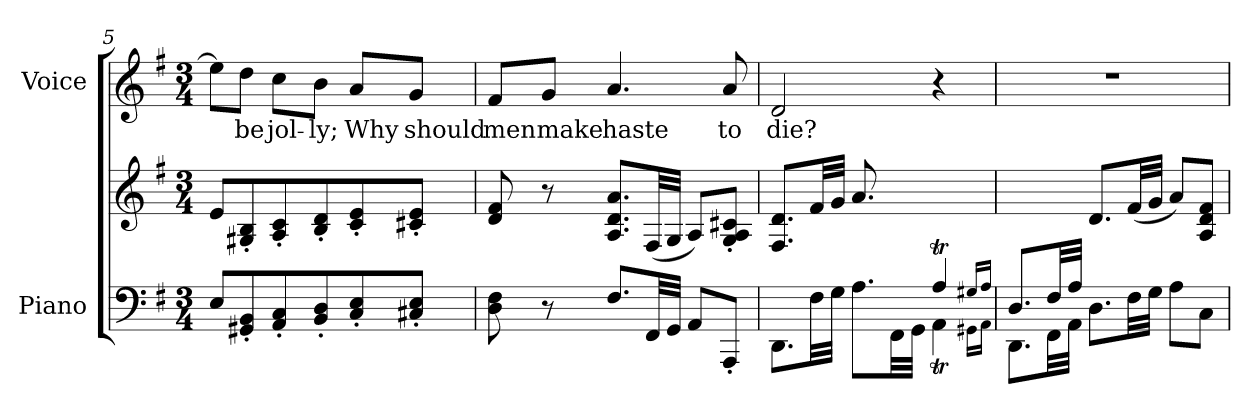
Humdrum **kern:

**kern	**kern	**kern	**text
*part2	*part2	*part1	*part1
*staff3	*staff2	*staff1	*staff1
*I"Piano	*	*I"Voice	*
*I'Pno	*	*	*
*clefF4	*clefG2	*clefG2	*
*k[f#]	*k[f#]	*k[f#]	*
*M3/4	*M3/4	*M3/4	*
=5	=5	=5	=5
8E/L	8e/L	8ee\L]	.
8GG#X/' 8BB/'	8G#X/' 8B/'	8dd\J	be
8AA/' 8C/'	8A/' 8c/'	8cc\L	jol-
8BB/' 8D/'	8B/' 8d/'	8b\J	-ly;
8C/' 8E/'	8c/' 8e/'	8a/L	Why
8C#X/' 8E/'J	8c#X/' 8e/'J	8g/J	should
=6	=6	=6	=6
8D\ 8F#\	8d/ 8f#/	8f#/L	men
8r	8r	8g/J	make
8.F#/L	8.A/ 8.d/ 8.a/L	4.a/	haste
32FF#/LL	(32F#/LL	.	.
32GG/JJJ	32G/JJJ	.	.
8AA/L	8A/L)	.	.
8AAA'/J	8G/' 8A/' 8c#X/'J	8a/	to
=7	=7	=7	=7
*^	*	*	*
4..ryy	8.DD\L	8.F#/ 8.d/L	2d/	die?
.	32F#\LL	32f#/LL	.	.
.	32G\JJJ	32g/JJJ	.	.
.	8.A\L	8.a/L	.	.
32F#/LL	32FF#\LL	4ryy	.	.
32G/JJJ	32GG\JJJ	.	.	.
4AT/	4AAT\	.	4r	.
.	.	16ryy	.	.
16qG#X/LL	16qGG#X\LL	.	.	.
16qA/JJ	16qAA\JJ	.	.	.
=8	=8	=8	=8	=8
8.D/L	8.DD\L	4ryy	2.r	.
(>32F#/LL	32FF#\LL	.	.	.
32A/JJJ	32AA\JJJ	.	.	.
2ryy	8.D\L	8.d/L)	.	.
.	32F#\LL	(32f#/LL	.	.
.	32G\JJJ	32g/JJJ	.	.
.	8A\L	8a/L)	.	.
.	8C\J	8A/ 8d/ 8f#/J	.	.
*v	*v	*	*	*
=	=	=	=
*-	*-	*-	*-
